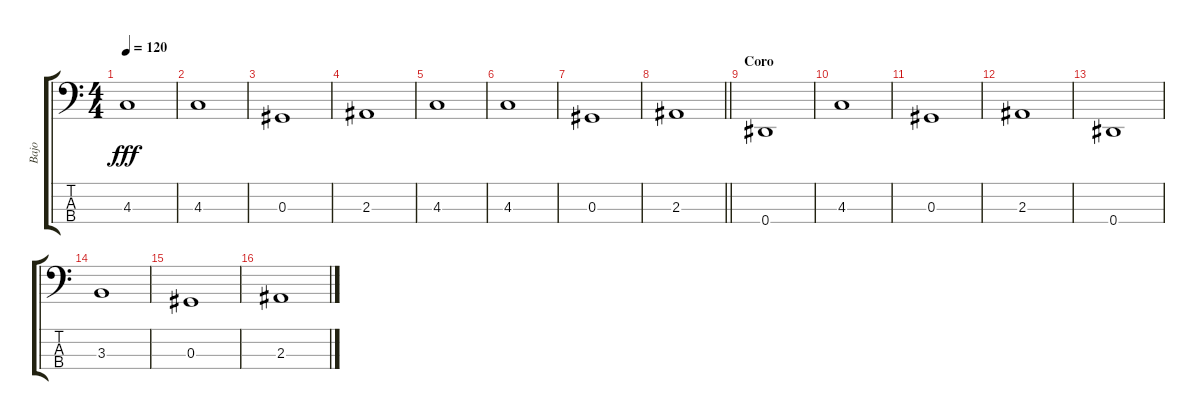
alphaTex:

\track ("Bajo" "Bajo") {instrument electricbassfinger}
\staff {score tabs}
\tuning (Gb2 Db2 Ab1 Eb1) {hide}
\ts (4 4)
\tempo 120
\clef f4
\ks c
4.3.1{dy fff} |
4.3.1 |
0.3.1 |
2.3.1 |
4.3.1 |
4.3.1 |
0.3.1 |
\barLineRight lightlight
2.3.1 |
\section ("" "Coro")
0.4.1 |
4.3.1 |
0.3.1 |
2.3.1 |
0.4.1 |
3.3.1 |
0.3.1 |
2.3.1
